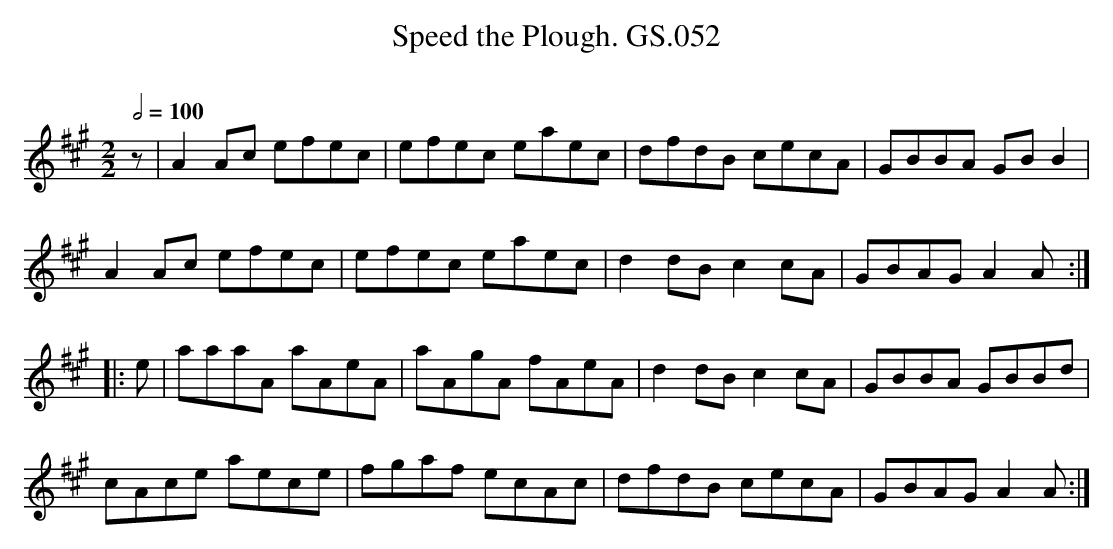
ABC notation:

X:1
T:Speed the Plough. GS.052
M:2/2
L:1/8
Q:1/2=100
O:
K:A major
z|A2 Ac efec | efec eaec | dfdB cecA | GBBA GB B2 |
A2 Ac efec | efec eaec | d2 dB c2cA | GBAG A2 A :|
|: e | aaaA aAeA | aAgA fAeA | d2dB c2 cA | GBBA GBBd |
cAce aece | fgaf ecAc | dfdB cecA | GBAG A2 A :|
